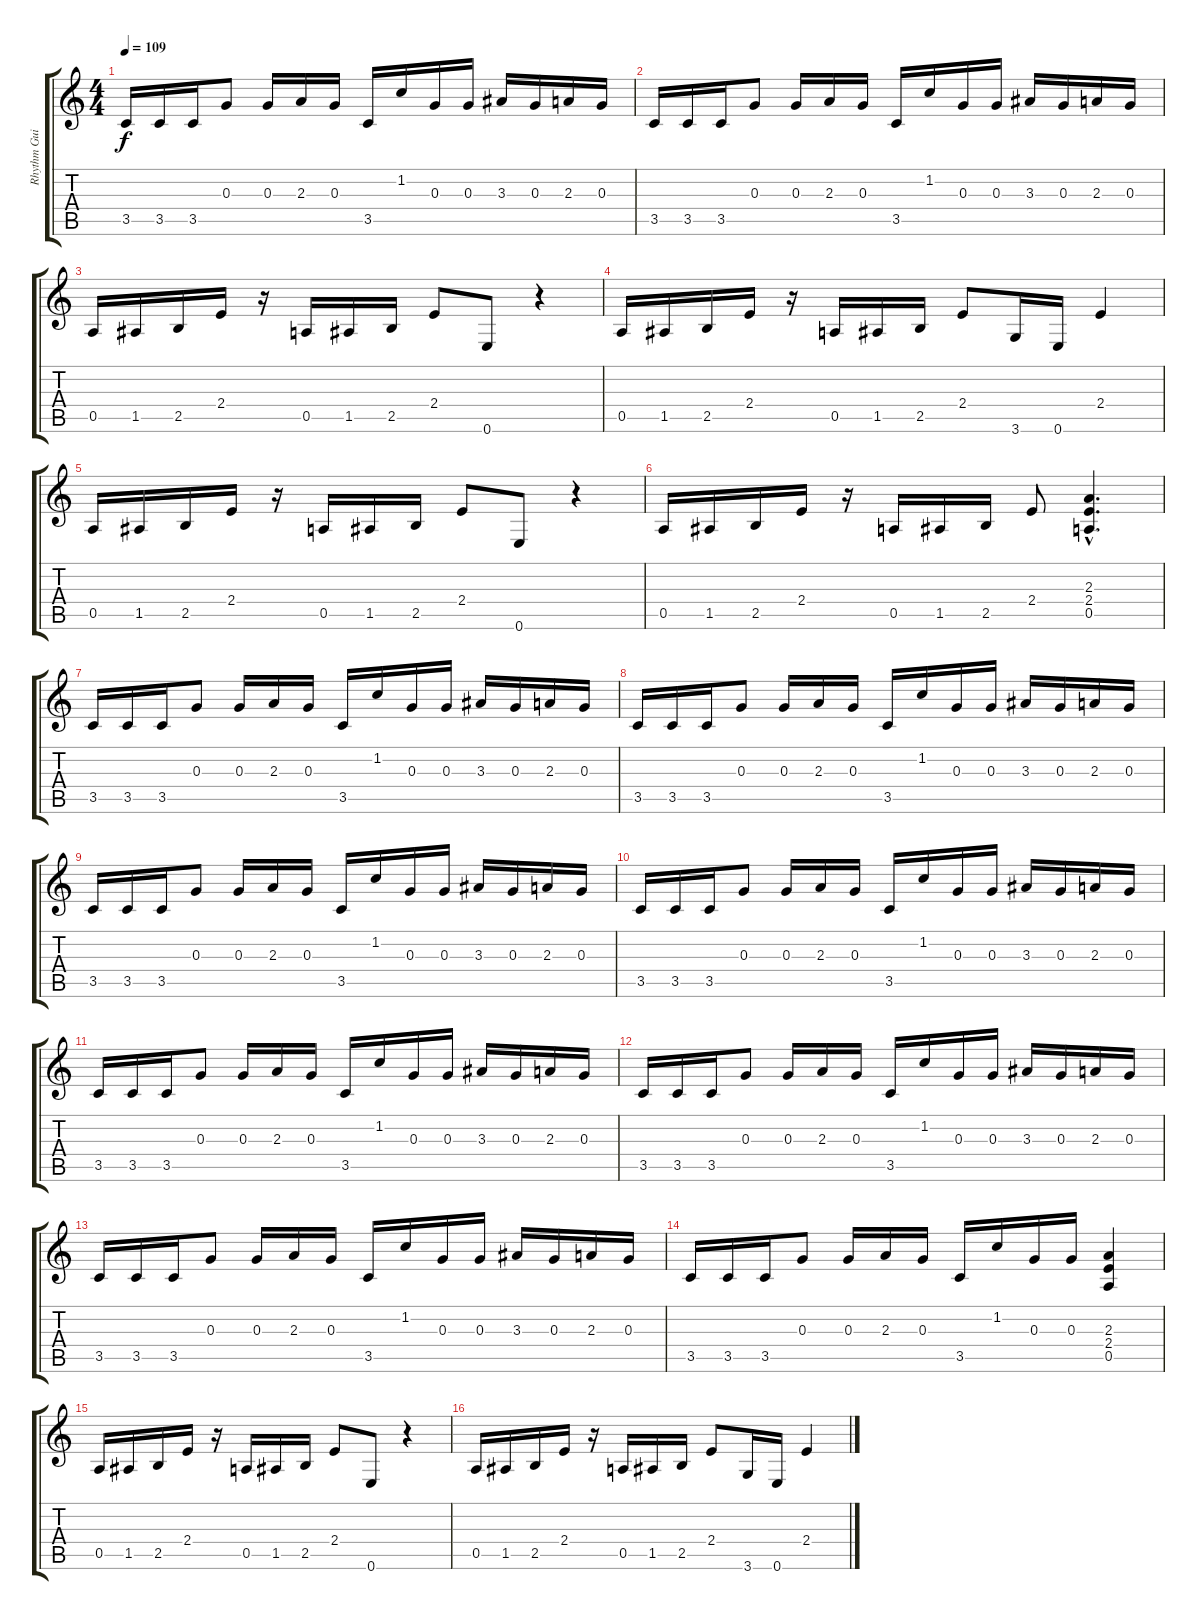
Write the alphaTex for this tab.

\track ("Rhythm Guitar" "Rhythm Gui") {instrument overdrivenguitar}
\staff {score tabs}
\tuning (E4 B3 G3 D3 A2 E2) {hide}
\ts (4 4)
\tempo 109
\clef g2
\ks c
3.5.16{dy f} 3.5.16 3.5.16 0.3.8 0.3.16 2.3.16 0.3.16 3.5.16 1.2.16 0.3.16 0.3.16 3.3.16 0.3.16 2.3.16 0.3.16 |
3.5.16 3.5.16 3.5.16 0.3.8 0.3.16 2.3.16 0.3.16 3.5.16 1.2.16 0.3.16 0.3.16 3.3.16 0.3.16 2.3.16 0.3.16 |
0.5.16{instrument overdrivenguitar} 1.5.16 2.5.16 2.4.16 r.16 0.5.16 1.5.16 2.5.16 2.4.8 0.6.8 r.4 |
0.5.16 1.5.16 2.5.16 2.4.16 r.16 0.5.16 1.5.16 2.5.16 2.4.8 3.6.16 0.6.16 2.4.4 |
0.5.16 1.5.16 2.5.16 2.4.16 r.16 0.5.16 1.5.16 2.5.16 2.4.8 0.6.8 r.4 |
0.5.16 1.5.16 2.5.16 2.4.16 r.16 0.5.16 1.5.16 2.5.16 2.4.8 (2.3{hac} 2.4{hac} 0.5{hac}).4{d} |
3.5.16{instrument electricguitarmuted} 3.5.16 3.5.16 0.3.8 0.3.16 2.3.16 0.3.16 3.5.16 1.2.16 0.3.16 0.3.16 3.3.16 0.3.16 2.3.16 0.3.16 |
3.5.16 3.5.16 3.5.16 0.3.8 0.3.16 2.3.16 0.3.16 3.5.16 1.2.16 0.3.16 0.3.16 3.3.16 0.3.16 2.3.16 0.3.16 |
3.5.16 3.5.16 3.5.16 0.3.8 0.3.16 2.3.16 0.3.16 3.5.16 1.2.16 0.3.16 0.3.16 3.3.16 0.3.16 2.3.16 0.3.16 |
3.5.16 3.5.16 3.5.16 0.3.8 0.3.16 2.3.16 0.3.16 3.5.16 1.2.16 0.3.16 0.3.16 3.3.16 0.3.16 2.3.16 0.3.16 |
3.5.16 3.5.16 3.5.16 0.3.8 0.3.16 2.3.16 0.3.16 3.5.16 1.2.16 0.3.16 0.3.16 3.3.16 0.3.16 2.3.16 0.3.16 |
3.5.16 3.5.16 3.5.16 0.3.8 0.3.16 2.3.16 0.3.16 3.5.16 1.2.16 0.3.16 0.3.16 3.3.16 0.3.16 2.3.16 0.3.16 |
3.5.16 3.5.16 3.5.16 0.3.8 0.3.16 2.3.16 0.3.16 3.5.16 1.2.16 0.3.16 0.3.16 3.3.16 0.3.16 2.3.16 0.3.16 |
3.5.16 3.5.16 3.5.16 0.3.8 0.3.16 2.3.16 0.3.16 3.5.16 1.2.16 0.3.16 0.3.16 (2.3 2.4 0.5).4{instrument overdrivenguitar} |
0.5.16 1.5.16 2.5.16 2.4.16 r.16 0.5.16 1.5.16 2.5.16 2.4.8 0.6.8 r.4 |
0.5.16 1.5.16 2.5.16 2.4.16 r.16 0.5.16 1.5.16 2.5.16 2.4.8 3.6.16 0.6.16 2.4.4
